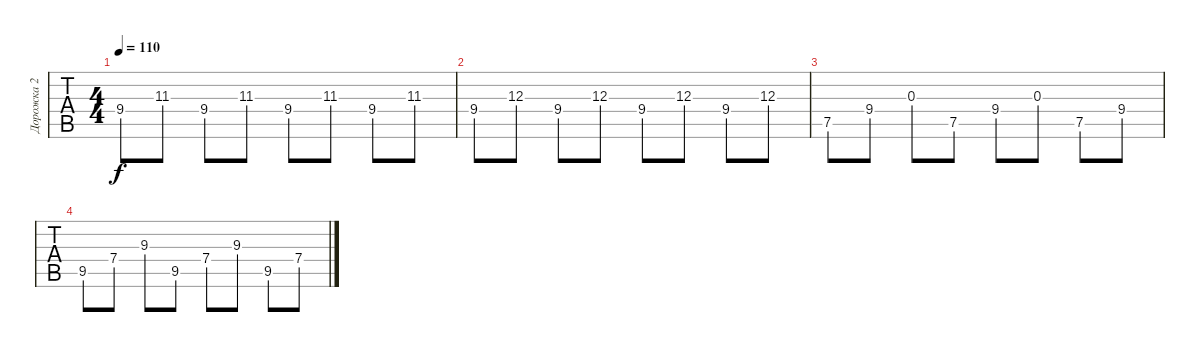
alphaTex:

\track ("Дорожка 2" "Дорожка 2") {instrument acousticguitarsteel}
\staff {tabs}
\tuning (E4 B3 G3 D3 A2 D2) {hide}
\ts (4 4)
\tempo 110
\clef g2
\ks c
9.4.8{dy f} 11.3.8 9.4.8 11.3.8 9.4.8 11.3.8 9.4.8 11.3.8 |
9.4.8 12.3.8 9.4.8 12.3.8 9.4.8 12.3.8 9.4.8 12.3.8 |
7.5.8 9.4.8 0.3.8 7.5.8 9.4.8 0.3.8 7.5.8 9.4.8 |
9.5.8 7.4.8 9.3.8 9.5.8 7.4.8 9.3.8 9.5.8 7.4.8
